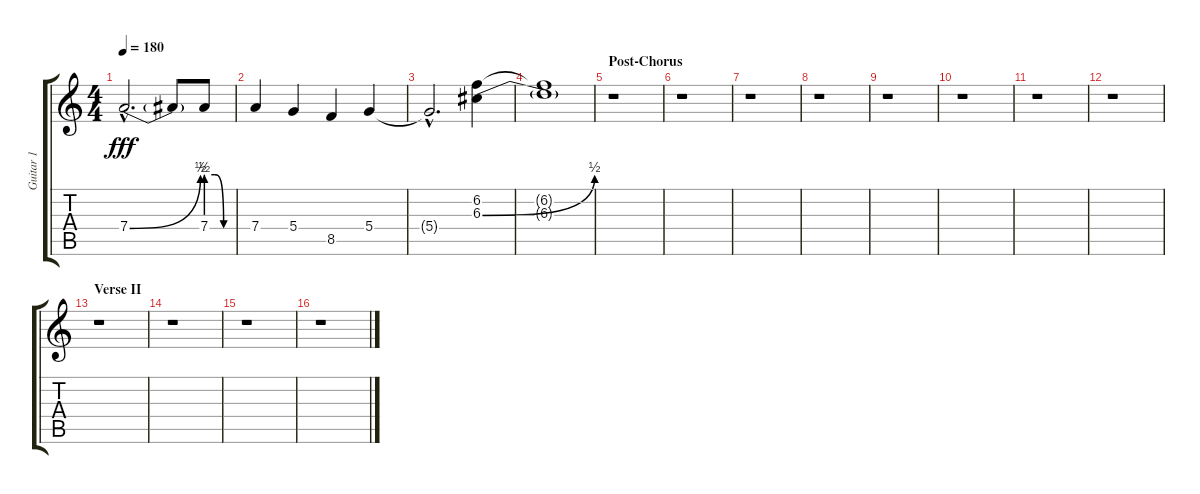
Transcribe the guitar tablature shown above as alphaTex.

\track ("Guitar 1" "Guitar 1") {instrument distortionguitar}
\staff {score tabs}
\tuning (E4 B3 G3 D3 A2 E2) {hide}
\ts (4 4)
\tempo 180
\clef g2
\ks c
7.4{be (bend 0 0 60 2) hac}.2{d dy fff} 7.4{t}.8 7.4{be (custom 0 2 20 2 40 0 60 0)}.8 |
7.4.4 5.4.4 8.5.4 5.4.4 |
5.4{hac t}.2{d} (6.2 6.3{be (bend 0 0 60 2)}).4 |
(6.2{t} 6.3{t}).1 |
\section ("" "Post-Chorus")
r.1 |
r.1 |
r.1 |
r.1 |
r.1 |
r.1 |
r.1 |
r.1 |
\section ("" "Verse II")
r.1 |
r.1 |
r.1 |
r.1
